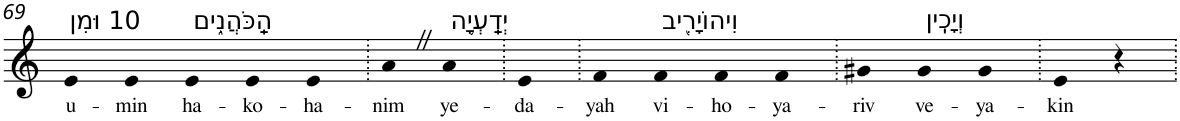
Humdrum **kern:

**kern	**text
*part1	*part1
*staff1	*staff1
*I"Piano	*
*I'Pno	*
!!LO:PB:g=z
*clefG2	*
*k[]	*
=69	=69
!LO:TX:a:t=10 וּמִן	!
!	!LO:LY:b
4e	u-
!	!LO:LY:b
4e	-min
!LO:TX:a:t=הַֽכֹּהֲנִ֑ים	!
!	!LO:LY:b
4e	ha-
!	!LO:LY:b
4e	-ko-
!	!LO:LY:b
4e	-ha-
=70.	=70.
!	!LO:LY:b
4aZ	-nim
!LO:TX:a:t=יְדַֽעְיָ֥ה	!
!	!LO:LY:b
4a	ye-
=71.	=71.
!	!LO:LY:b
4e	-da-
=72.	=72.
!	!LO:LY:b
4f	-yah
!LO:TX:a:t=וִיהוֹיָרִ֖יב	!
!	!LO:LY:b
4f	vi-
!	!LO:LY:b
4f	-ho-
!	!LO:LY:b
4f	-ya-
=73.	=73.
!	!LO:LY:b
4g#X	-riv
!LO:TX:a:t=וְיָכִֽין	!
!	!LO:LY:b
4g#	ve-
!	!LO:LY:b
4g#	-ya-
=74.	=74.
!	!LO:LY:b
4e	-kin
4r	.
=.	=.
*-	*-
